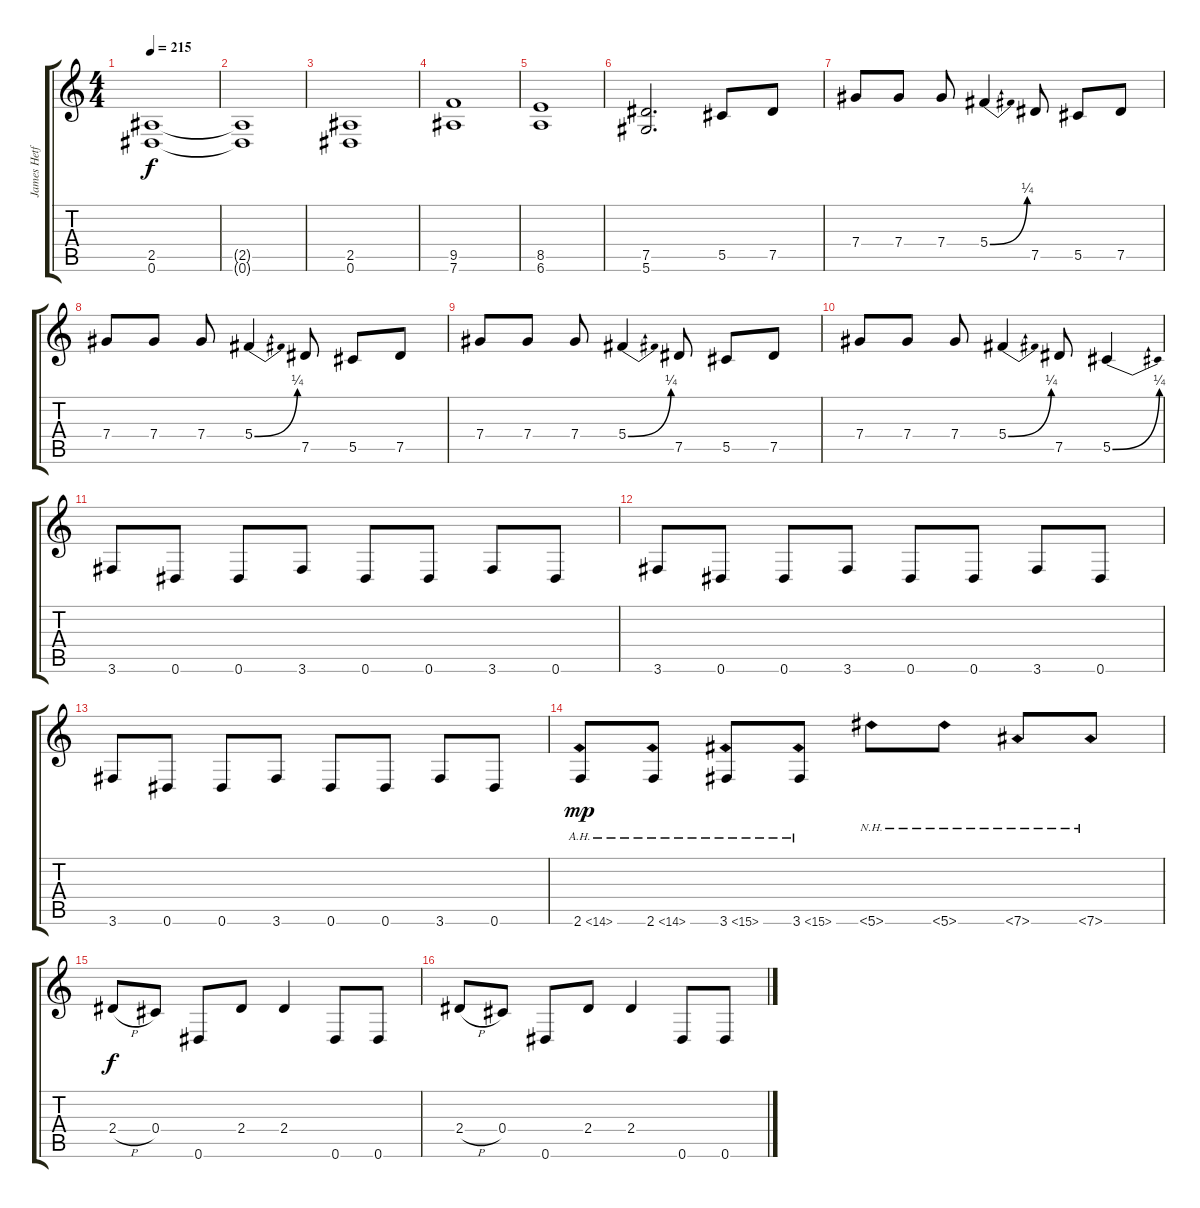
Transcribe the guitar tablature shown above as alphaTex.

\track ("James Hetfield" "James Hetf") {instrument distortionguitar}
\staff {score tabs}
\tuning (Eb4 Bb3 Gb3 Db3 Ab2 Eb2) {hide}
\ts (4 4)
\tempo 215
\clef g2
\ks c
(2.5 0.6).1{dy f} |
(2.5{t} 0.6{t}).1 |
(2.5 0.6).1 |
(9.5 7.6).1 |
(8.5 6.6).1 |
(7.5 5.6).2{d} 5.5.8 7.5.8 |
7.4.8 7.4.8 7.4.8 5.4{be (bend 0 0 60 1)}.4 7.5.8 5.5.8 7.5.8 |
7.4.8 7.4.8 7.4.8 5.4{be (bend 0 0 60 1)}.4 7.5.8 5.5.8 7.5.8 |
7.4.8 7.4.8 7.4.8 5.4{be (bend 0 0 60 1)}.4 7.5.8 5.5.8 7.5.8 |
7.4.8 7.4.8 7.4.8 5.4{be (bend 0 0 60 1)}.4 7.5.8 5.5{be (bend 0 0 60 1)}.4 |
3.6.8 0.6.8 0.6.8 3.6.8 0.6.8 0.6.8 3.6.8 0.6.8 |
3.6.8 0.6.8 0.6.8 3.6.8 0.6.8 0.6.8 3.6.8 0.6.8 |
3.6.8 0.6.8 0.6.8 3.6.8 0.6.8 0.6.8 3.6.8 0.6.8 |
2.6{ah 12}.8{dy mp} 2.6{ah 12}.8 3.6{ah 12}.8 3.6{ah 12}.8 5.6{nh}.8 5.6{nh}.8 7.6{nh}.8 7.6{nh}.8 |
2.4{h}.8{dy f} 0.4.8 0.6.8 2.4.8 2.4.4 0.6.8 0.6.8 |
2.4{h}.8 0.4.8 0.6.8 2.4.8 2.4.4 0.6.8 0.6.8
